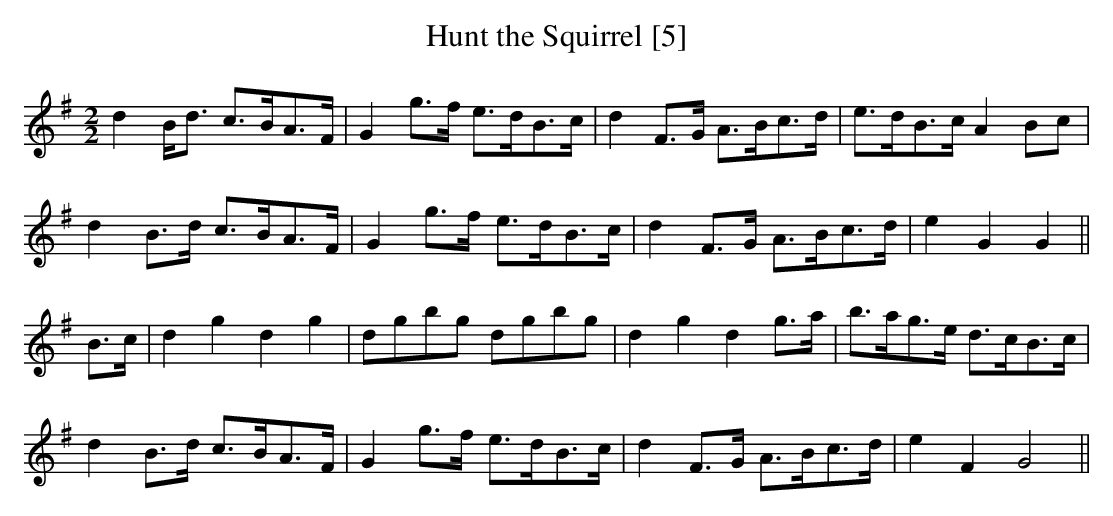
X:1
T:Hunt the Squirrel [5]
M:2/2
L:1/8
K:G
d2 B<d c>BA>F | G2 g>f e>dB>c | d2 F>G A>Bc>d | e>dB>c A2 Bc |
d2 B>d c>BA>F | G2 g>f e>dB>c | d2 F>G A>Bc>d | e2G2G2 ||
B>c | d2g2d2g2 | dgbg dgbg | d2g2 d2 g>a | b>ag>e d>cB>c |
d2 B>d c>BA>F | G2 g>f e>dB>c | d2 F>G A>Bc>d | e2F2 G4 ||
